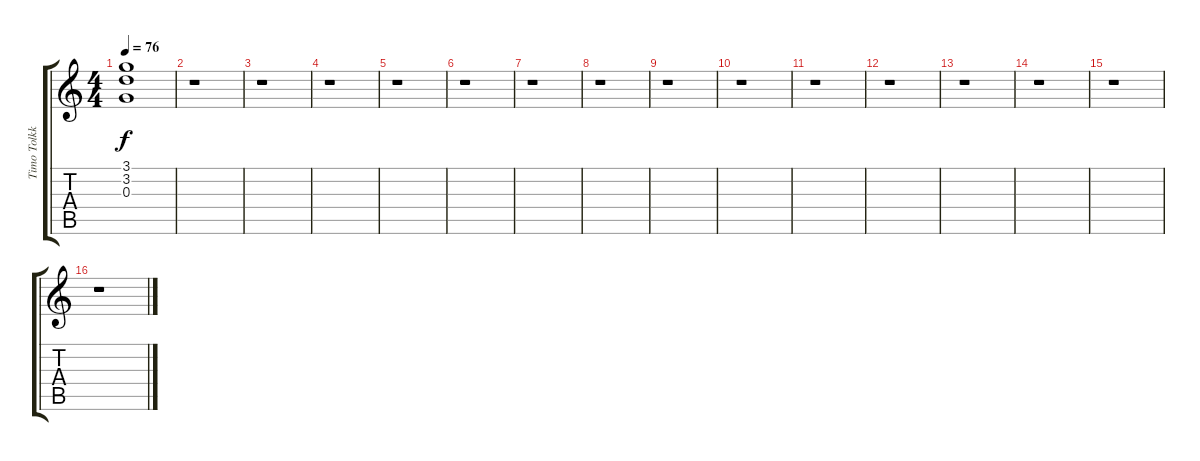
\track ("Timo Tolkki" "Timo Tolkk") {instrument distortionguitar}
\staff {score tabs}
\tuning (E4 B3 G3 D3 A2 E2) {hide}
\ts (4 4)
\tempo 76
\clef g2
\ks c
(3.1{t} 3.2{t} 0.3{t}).1{dy f} |
r.1 |
r.1 |
r.1 |
r.1 |
r.1 |
r.1 |
r.1 |
r.1 |
r.1 |
r.1 |
r.1 |
r.1 |
r.1 |
r.1 |
r.1
